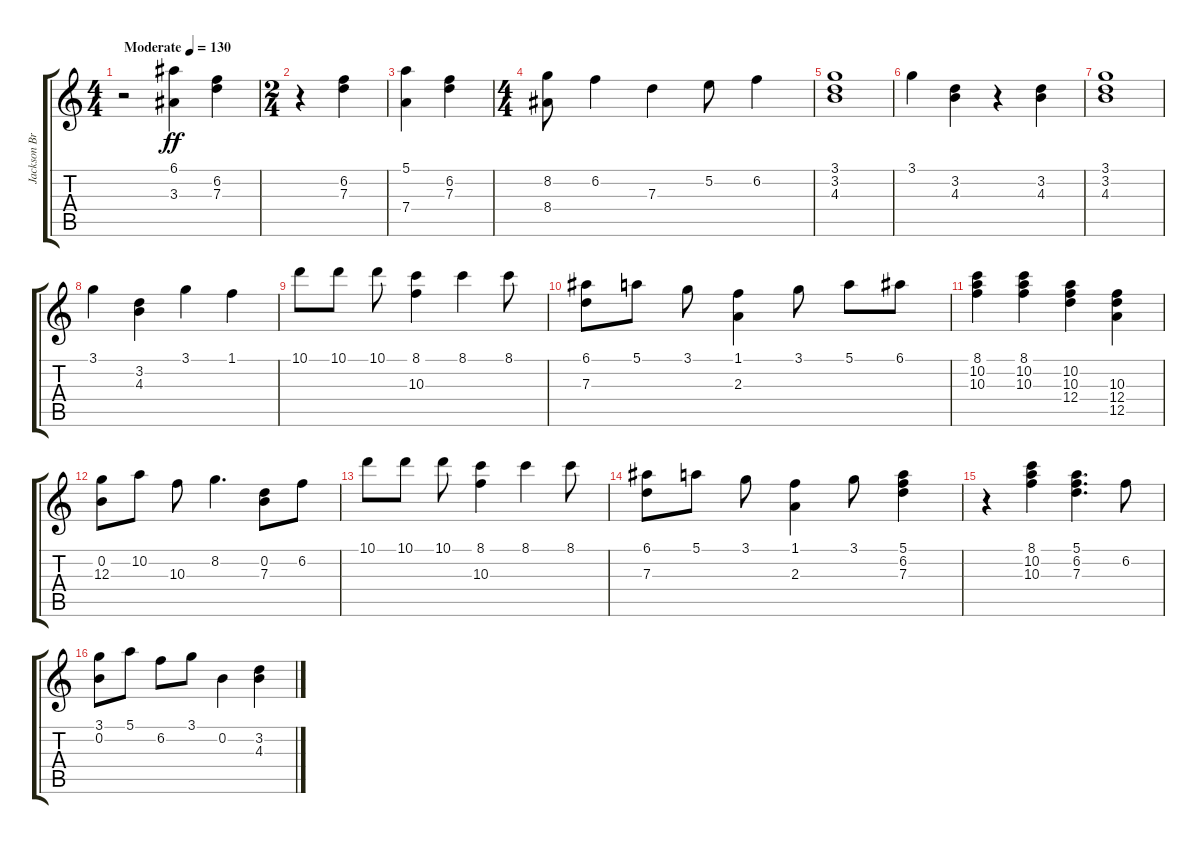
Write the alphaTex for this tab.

\track ("Jackson Browne" "Jackson Br") {instrument acousticguitarsteel}
\staff {score tabs}
\tuning (E4 B3 G3 D3 A2 E2) {hide}
\ts (4 4)
\tempo (130 "Moderate")
\clef g2
\ks c
r.2{dy ff instrument acousticguitarsteel} (6.1 3.3).4 (6.2 7.3).4 |
\ts (2 4)
r.4 (6.2 7.3).4 |
(5.1 7.4).4 (6.2 7.3).4 |
\ts (4 4)
(8.2 8.4).8 6.2.4 7.3.4 5.2.8 6.2.4 |
(3.1 3.2 4.3).1 |
3.1.4 (3.2 4.3).4 r.4 (3.2 4.3).4 |
(3.1 3.2 4.3).1 |
3.1.4 (3.2 4.3).4 3.1.4 1.1.4 |
10.1.8 10.1.8 10.1.8 (8.1 10.3).4 8.1.4 8.1.8 |
(6.1 7.3).8 5.1.8 3.1.8 (1.1 2.3).4 3.1.8 5.1.8 6.1.8 |
(8.1 10.2 10.3).4 (8.1 10.2 10.3).4 (10.2 10.3 12.4).4 (10.3 12.4 12.5).4 |
(0.2 12.3).8 10.2.8 10.3.8 8.2.4{d} (0.2 7.3).8 6.2.8 |
10.1.8 10.1.8 10.1.8 (8.1 10.3).4 8.1.4 8.1.8 |
(6.1 7.3).8 5.1.8 3.1.8 (1.1 2.3).4 3.1.8 (5.1 6.2 7.3).4 |
r.4 (8.1 10.2 10.3).4 (5.1 6.2 7.3).4{d} 6.2.8 |
(3.1 0.2).8 5.1.8 6.2.8 3.1.8 0.2.4 (3.2 4.3).4
